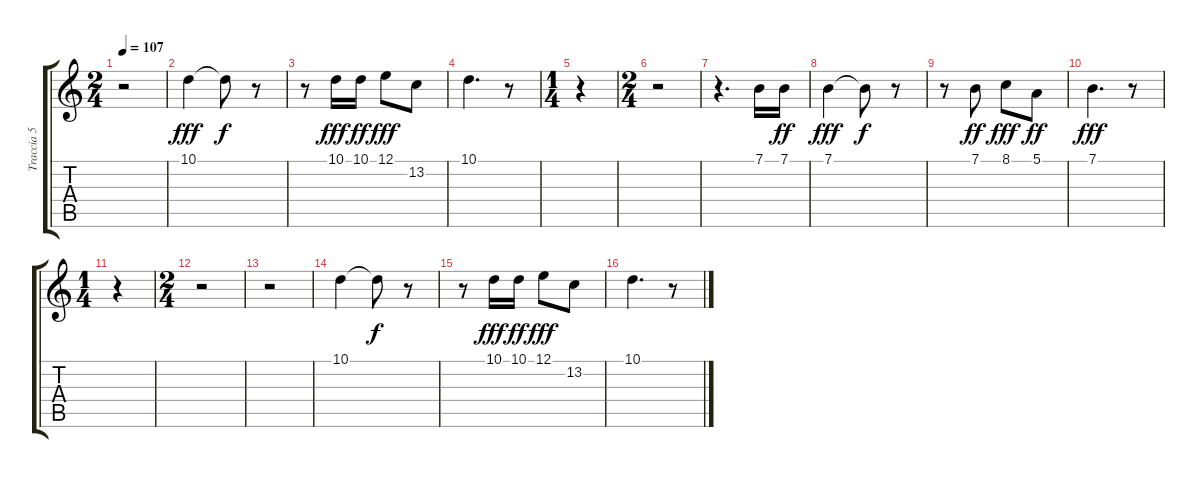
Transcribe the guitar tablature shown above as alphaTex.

\track ("Traccia 5" "Traccia 5") {instrument flute}
\staff {score tabs}
\tuning (E4 B3 G3 D3 A2 E2) {hide}
\ts (2 4)
\tempo 107
\clef g2
\ks c
r.2{dy fff} |
10.1.4 10.1{t}.8{dy f} r.8 |
r.8 10.1.16{dy fff} 10.1.16{dy ff} 12.1.8{dy fff} 13.2.8 |
10.1.4{d} r.8 |
\ts (1 4)
r.4 |
\ts (2 4)
r.2 |
r.4{d} 7.1.16 7.1.16{dy ff} |
7.1.4{dy fff} 7.1{t}.8{dy f} r.8 |
r.8 7.1.8{dy ff} 8.1.8{dy fff} 5.1.8{dy ff} |
7.1.4{d dy fff} r.8 |
\ts (1 4)
r.4 |
\ts (2 4)
r.2 |
r.2 |
10.1.4 10.1{t}.8{dy f} r.8 |
r.8 10.1.16{dy fff} 10.1.16{dy ff} 12.1.8{dy fff} 13.2.8 |
10.1.4{d} r.8
